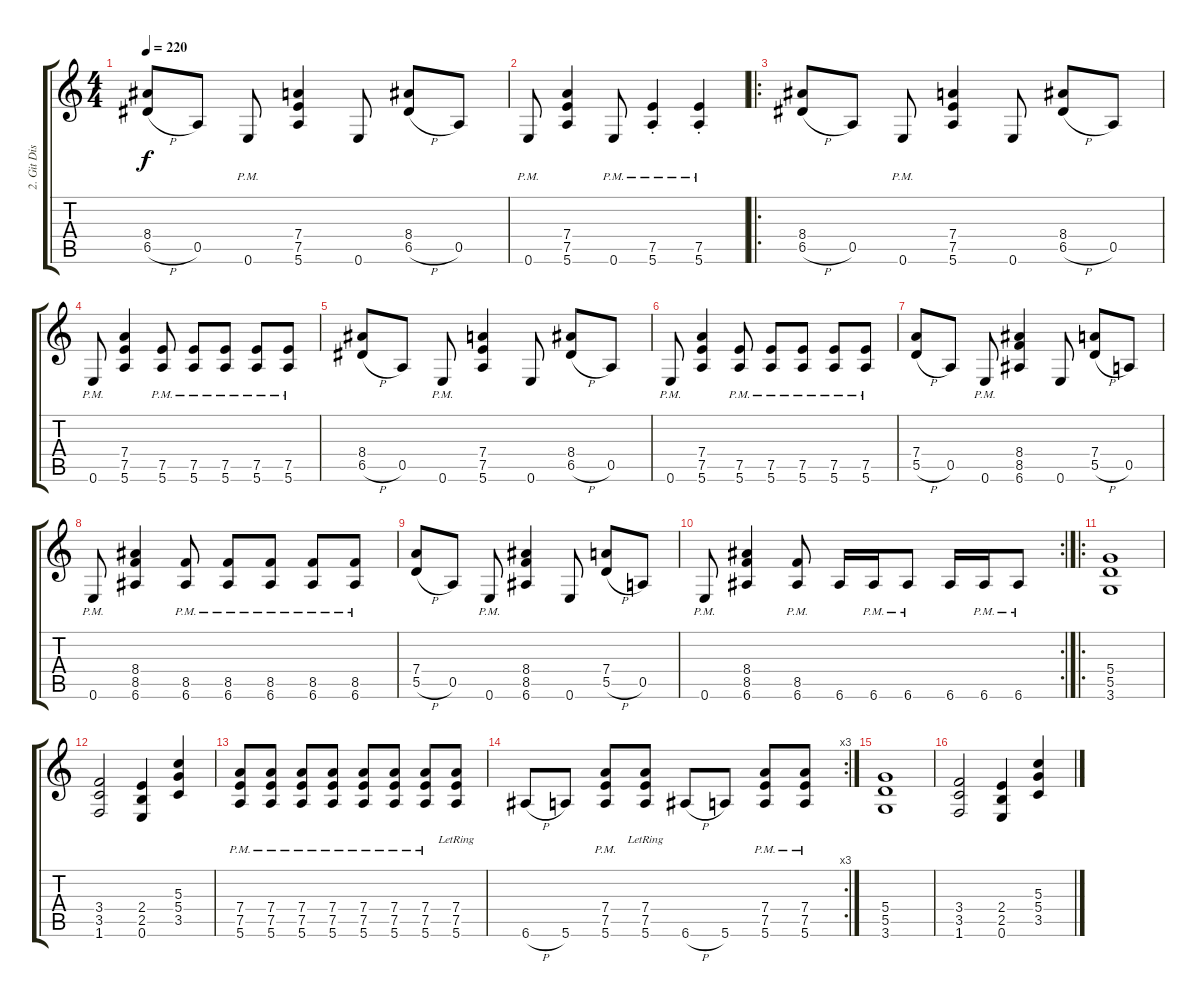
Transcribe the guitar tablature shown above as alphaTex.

\track ("2. Git Dist" "2. Git Dis") {instrument distortionguitar}
\staff {score tabs}
\tuning (E4 B3 G3 D3 A2 E2) {hide}
\ts (4 4)
\tempo 220
\clef g2
\ks c
(8.4 6.5{h}).8{dy f} 0.5.8 0.6{pm}.8 (7.4 7.5 5.6).4 0.6.8 (8.4 6.5{h}).8 0.5.8 |
0.6{pm}.8 (7.4 7.5 5.6).4 0.6{pm}.8 (7.5{pm st} 5.6{pm st}).4 (7.5{pm st} 5.6{pm st}).4 |
\ro
(8.4 6.5{h}).8 0.5.8 0.6{pm}.8 (7.4 7.5 5.6).4 0.6.8 (8.4 6.5{h}).8 0.5.8 |
0.6{pm}.8 (7.4 7.5 5.6).4 (7.5{pm} 5.6{pm}).8 (7.5{pm} 5.6{pm}).8 (7.5{pm} 5.6{pm}).8 (7.5{pm} 5.6{pm}).8 (7.5{pm} 5.6{pm}).8 |
(8.4 6.5{h}).8 0.5.8 0.6{pm}.8 (7.4 7.5 5.6).4 0.6.8 (8.4 6.5{h}).8 0.5.8 |
0.6{pm}.8 (7.4 7.5 5.6).4 (7.5{pm} 5.6{pm}).8 (7.5{pm} 5.6{pm}).8 (7.5{pm} 5.6{pm}).8 (7.5{pm} 5.6{pm}).8 (7.5{pm} 5.6{pm}).8 |
(7.4 5.5{h}).8 0.5.8 0.6{pm}.8 (8.4 8.5 6.6).4 0.6.8 (7.4 5.5{h}).8 0.5.8 |
0.6{pm}.8 (8.4 8.5 6.6).4 (8.5{pm} 6.6{pm}).8 (8.5{pm} 6.6{pm}).8 (8.5{pm} 6.6{pm}).8 (8.5{pm} 6.6{pm}).8 (8.5{pm} 6.6{pm}).8 |
(7.4 5.5{h}).8 0.5.8 0.6{pm}.8 (8.4 8.5 6.6).4 0.6.8 (7.4 5.5{h}).8 0.5.8 |
\rc 2
0.6{pm}.8 (8.4 8.5 6.6).4 (8.5{pm} 6.6{pm}).8 6.6.16 6.6{pm}.16 6.6{pm}.8 6.6.16 6.6{pm}.16 6.6{pm}.8 |
\ro
(5.4 5.5 3.6).1 |
(3.4 3.5 1.6).2 (2.4 2.5 0.6).4 (5.3 5.4 3.5).4 |
(7.4{pm} 7.5{pm} 5.6{pm}).8 (7.4{pm} 7.5{pm} 5.6{pm}).8 (7.4{pm} 7.5{pm} 5.6{pm}).8 (7.4{pm} 7.5{pm} 5.6{pm}).8 (7.4{pm} 7.5{pm} 5.6{pm}).8 (7.4{pm} 7.5{pm} 5.6{pm}).8 (7.4{pm} 7.5{pm} 5.6{pm}).8 (7.4{lr} 7.5{lr} 5.6{lr}).8 |
\rc 3
6.6{h}.8 5.6.8 (7.4{pm} 7.5{pm} 5.6{pm}).8 (7.4{lr} 7.5{lr} 5.6{lr}).8 6.6{h}.8 5.6.8 (7.4{pm} 7.5{pm} 5.6{pm}).8 (7.4{pm} 7.5{pm} 5.6{pm}).8 |
(5.4 5.5 3.6).1 |
(3.4 3.5 1.6).2 (2.4 2.5 0.6).4 (5.3 5.4 3.5).4
